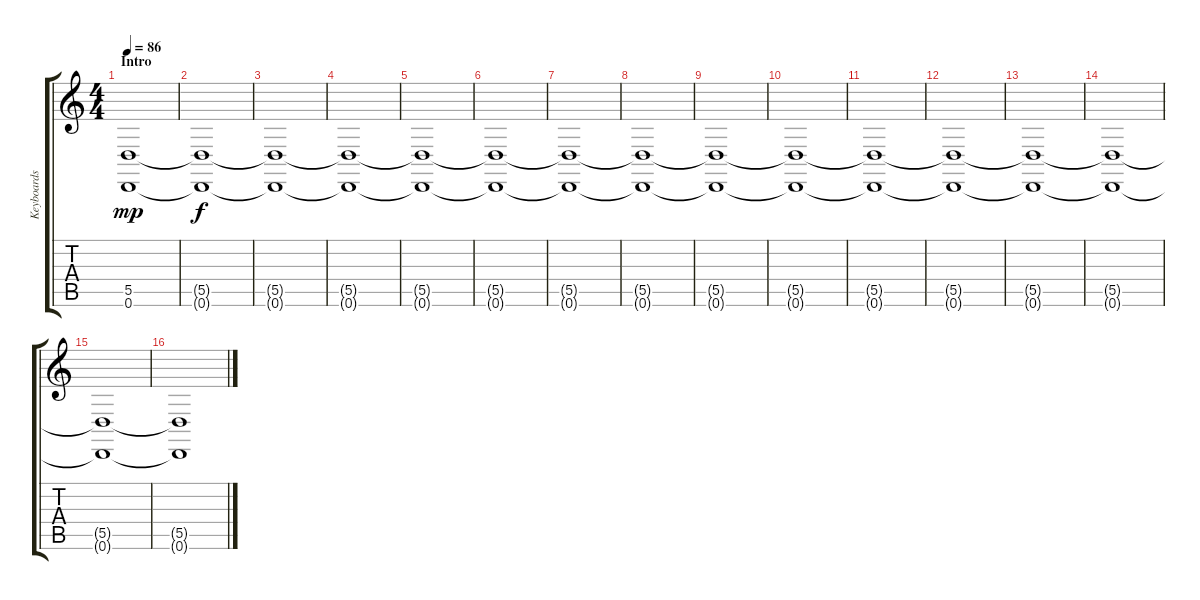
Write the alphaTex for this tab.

\track ("Keyboards" "Keyboards") {instrument pad2warm}
\staff {score tabs}
\tuning (E4 B3 G3 D3 A2 D2) {hide}
\ts (4 4)
\section ("" "Intro")
\tempo 86
\clef g2
\ks c
(5.5 0.6).1{dy mp volume 10 balance 0 instrument pad2warm} |
(5.5{t} 0.6{t}).1{dy f balance 16} |
(5.5{t} 0.6{t}).1{balance 0} |
(5.5{t} 0.6{t}).1{balance 16} |
(5.5{t} 0.6{t}).1{balance 0} |
(5.5{t} 0.6{t}).1{balance 16} |
(5.5{t} 0.6{t}).1{balance 0} |
(5.5{t} 0.6{t}).1{balance 16} |
(5.5{t} 0.6{t}).1{balance 0} |
(5.5{t} 0.6{t}).1{balance 16} |
(5.5{t} 0.6{t}).1{balance 0} |
(5.5{t} 0.6{t}).1{balance 16} |
(5.5{t} 0.6{t}).1{balance 0} |
(5.5{t} 0.6{t}).1{balance 16} |
(5.5{t} 0.6{t}).1{balance 0} |
(5.5{t} 0.6{t}).1{balance 16}
